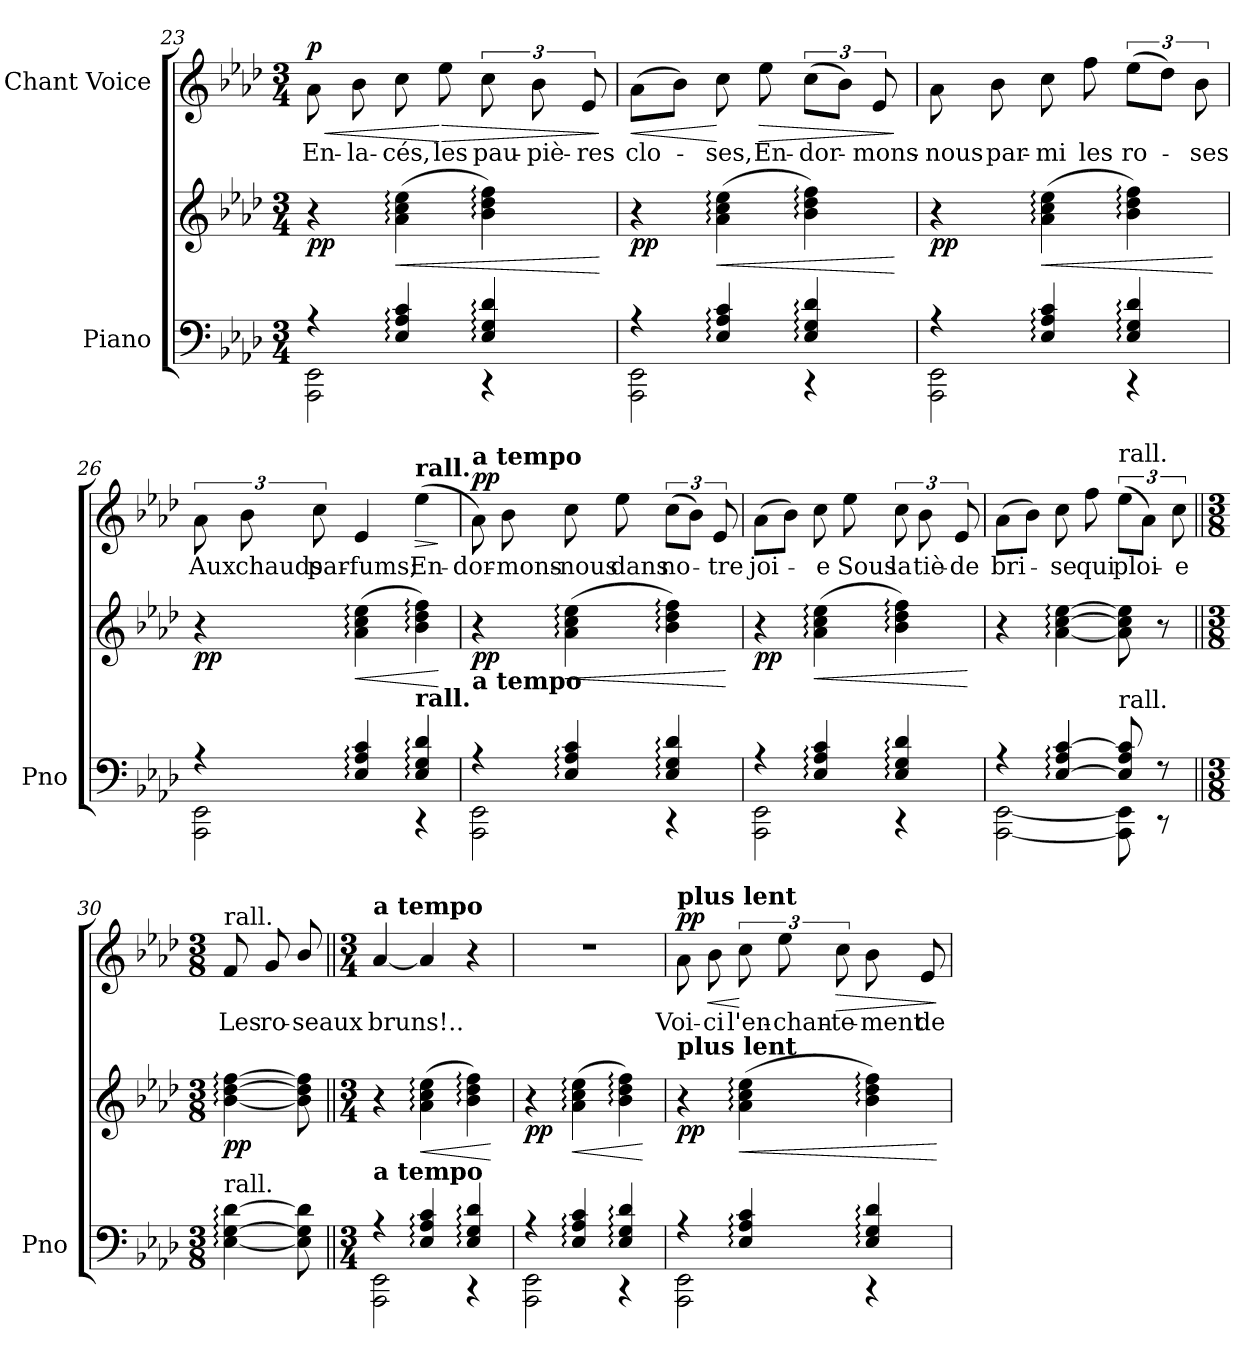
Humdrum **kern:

**kern	**kern	**dynam	**kern	**text	**dynam
*part2	*part2	*part2	*part1	*part1	*part1
*staff3	*staff2	*staff2/3	*staff1	*staff1	*staff1
*I"Piano	*	*	*I"Chant Voice	*	*
*I'Pno	*	*	*	*	*
*clefF4	*clefG2	*	*clefG2	*	*
*k[b-e-a-d-]	*k[b-e-a-d-]	*	*k[b-e-a-d-]	*	*
*M3/4	*M3/4	*	*M3/4	*	*
=23	=23	=23	=23	=23	=23
*^	*	*	*	*	*
!	!	!	!LO:DY:b	!	!LO:LY:b	!LO:HP:b
!	!	!	!	!	!	!LO:DY:n=1:a
4r	2AAA-\ 2EE-\	4r	pp	8a-\	En-	< p
!	!	!	!	!	!LO:LY:b	!
.	.	.	.	8b-\	-la-	.
!	!	!	!LO:HP:b	!	!LO:LY:b	!
4E-/: 4A-/: 4c/:	.	(>4a-\: 4cc\: 4ee-\:	<	8cc\	-cés,	.
!	!	!	!	!	!LO:LY:b	!LO:HP:n=1:b
.	.	.	.	8ee-\	les	[ >
!	!	!	!	!	!LO:LY:b	!
4E-/: 4G/: 4d-/:	4r	4b-\: 4dd-\: 4ff\:)	.	12cc\	pau-	.
!	!	!	!	!	!LO:LY:b	!
.	.	.	.	12b-\	-piè-	.
!	!	!	!	!	!LO:LY:b	!
.	.	.	.	12e-/	-res	.
*v	*v	*	*	*	*	*
.	.	[	.	.	]
=24	=24	=24	=24	=24	=24
*^	*	*	*	*	*
!	!	!	!LO:DY:b	!	!LO:LY:b	!LO:HP:b
4r	2AAA-\ 2EE-\	4r	pp	(>8a-\L	clo-	<
.	.	.	.	8b-\J)	.	.
!	!	!	!LO:HP:b	!	!LO:LY:b	!
4E-/: 4A-/: 4c/:	.	(>4a-\: 4cc\: 4ee-\:	<	8cc\	-ses,	[
!	!	!	!	!	!LO:LY:b	!LO:HP:b
.	.	.	.	8ee-\	En-	>
!	!	!	!	!	!LO:LY:b	!
4E-/: 4G/: 4d-/:	4r	4b-\: 4dd-\: 4ff\:)	.	(>12cc\L	-dor-	.
.	.	.	.	12b-\J)	.	.
!	!	!	!	!	!LO:LY:b	!
.	.	.	.	12e-/	-mons-	.
*v	*v	*	*	*	*	*
.	.	[	.	.	]
!!LO:LB:g=z
=25	=25	=25	=25	=25	=25
*^	*	*	*	*	*
!	!	!	!LO:DY:b	!	!LO:LY:b	!
4r	2AAA-\ 2EE-\	4r	pp	8a-\	-nous	.
!	!	!	!	!	!LO:LY:b	!
.	.	.	.	8b-\	par-	.
!	!	!	!LO:HP:b	!	!LO:LY:b	!
4E-/: 4A-/: 4c/:	.	(>4a-\: 4cc\: 4ee-\:	<	8cc\	-mi	.
!	!	!	!	!	!LO:LY:b	!
.	.	.	.	8ff\	les	.
!	!	!	!	!	!LO:LY:b	!
4E-/: 4G/: 4d-/:	4r	4b-\: 4dd-\: 4ff\:)	.	(>12ee-\L	ro-	.
.	.	.	.	12dd-\J)	.	.
!	!	!	!	!	!LO:LY:b	!
.	.	.	.	12b-\	-ses	.
*v	*v	*	*	*	*	*
.	.	[	.	.	.
=26	=26	=26	=26	=26	=26
*^	*	*	*	*	*
!	!	!	!LO:DY:b	!	!LO:LY:b	!
4r	2AAA-\ 2EE-\	4r	pp	12a-\	Aux	.
!	!	!	!	!	!LO:LY:b	!
.	.	.	.	12b-\	chauds	.
!	!	!	!	!	!LO:LY:b	!
.	.	.	.	12cc\	par-	.
!	!	!	!LO:HP:b	!	!LO:LY:b	!
4E-/: 4A-/: 4c/:	.	(>4a-\: 4cc\: 4ee-\:	<	4e-/	-fums;	.
*	*	*	*	*MM36	*	*
!	!	!	!	!LO:TX:a:B:t=rall.	!	!
!	!	!LO:TX:b:B:t=rall.	!	!	!	!
!	!	!	!	!	!LO:LY:b	!LO:HP:b
4E-/: 4G/: 4d-/:	4r	4b-\: 4dd-\: 4ff\:)	.	(>4ee-\	En-	>
*v	*v	*	*	*	*	*
.	.	[	.	.	]
=27	=27	=27	=27	=27	=27
*^	*	*	*	*	*
!	!	!	!	!LO:TX:a:B:t=a tempo	!	!
!	!	!LO:TX:b:B:t=a tempo	!	!	!	!
!	!	!	!LO:DY:b	!	!LO:LY:b	!LO:DY:a
4r	2AAA-\ 2EE-\	4r	pp	8a-\)	-dor-	pp
*	*	*	*	*MM44	*	*
!	!	!	!	!	!LO:LY:b	!
.	.	.	.	8b-\	-mons-	.
!	!	!	!LO:HP:b	!	!LO:LY:b	!
4E-/: 4A-/: 4c/:	.	(>4a-\: 4cc\: 4ee-\:	<	8cc\	-nous	.
!	!	!	!	!	!LO:LY:b	!
.	.	.	.	8ee-\	dans	.
!	!	!	!	!	!LO:LY:b	!
4E-/: 4G/: 4d-/:	4r	4b-\: 4dd-\: 4ff\:)	.	(>12cc\L	no-	.
.	.	.	.	12b-\J)	.	.
!	!	!	!	!	!LO:LY:b	!
.	.	.	.	12e-/	-tre	.
*v	*v	*	*	*	*	*
.	.	[	.	.	.
!!LO:PB:g=z
=28	=28	=28	=28	=28	=28
*^	*	*	*	*	*
!	!	!	!LO:DY:b	!	!LO:LY:b	!
4r	2AAA-\ 2EE-\	4r	pp	(>8a-\L	joi-	.
.	.	.	.	8b-\J)	.	.
!	!	!	!LO:HP:b	!	!LO:LY:b	!
4E-/: 4A-/: 4c/:	.	(>4a-\: 4cc\: 4ee-\:	<	8cc\	-e	.
!	!	!	!	!	!LO:LY:b	!
.	.	.	.	8ee-\	Sous	.
!	!	!	!	!	!LO:LY:b	!
4E-/: 4G/: 4d-/:	4r	4b-\: 4dd-\: 4ff\:)	.	12cc\	la	.
!	!	!	!	!	!LO:LY:b	!
.	.	.	.	12b-\	tiè-	.
!	!	!	!	!	!LO:LY:b	!
.	.	.	.	12e-/	-de	.
*v	*v	*	*	*	*	*
.	.	[	.	.	.
=29	=29	=29	=29	=29	=29
*^	*	*	*	*	*
!	!	!	!	!	!LO:LY:b	!
4r	[2AAA-\ [2EE-\	4r	.	(>8a-\L	bri-	.
.	.	.	.	8b-\J)	.	.
!	!	!	!LO:DY:b	!	!LO:LY:b	!
!	!	!	!LO:DY:n=1:b	!	!	!
[4E-/: 4A-/: [4c/:	.	[4a-\: [4cc\: [4ee-\:	other-dynamics f	8cc\	-se	.
!	!	!	!	!	!LO:LY:b	!
.	.	.	.	8ff\	qui	.
*	*	*	*	*MM40	*	*
!	!	!	!	!LO:TX:a:t=rall.	!	!
!LO:TX:a:t=rall.	!	!	!	!	!	!
!	!	!	!	!	!LO:LY:b	!
8E-/] 8A-/ 8c/]	8AAA-\] 8EE-\]	8a-\] 8cc\] 8ee-\]	.	(>12ee-\L	ploi-	.
.	.	.	.	12a-\J)	.	.
8r	8r	8r	.	.	.	.
!	!	!	!	!	!LO:LY:b	!
.	.	.	.	12cc\	-e	.
*v	*v	*	*	*	*	*
=30||	=30||	=30||	=30||	=30||	=30||
*M3/8	*M3/8	*	*M3/8	*	*
*	*	*	*MM38	*	*
!	!	!	!LO:TX:a:t=rall.	!	!
!LO:TX:a:t=rall.	!	!	!	!	!
!	!	!LO:DY:b	!	!LO:LY:b	!
[4E-\: [4G\: [4d-\:	[4b-\: [4dd-\: [4ff\:	pp	8f/	Les	.
!	!	!	!	!LO:LY:b	!
.	.	.	8g/	ro-	.
!	!	!	!	!LO:LY:b	!
8E-\] 8G\] 8d-\]	8b-\] 8dd-\] 8ff\]	.	8b-/	-seaux	.
=31||	=31||	=31||	=31||	=31||	=31||
*M3/4	*M3/4	*	*M3/4	*	*
*	*	*	*MM44	*	*
*^	*	*	*	*	*
!	!	!	!	!LO:TX:a:B:t=a tempo	!	!
!	!	!LO:TX:b:B:t=a tempo	!	!	!	!
!	!	!	!	!	!LO:LY:b	!
4r	2AAA-\ 2EE-\	4r	.	[4a-/	bruns!..	.
!	!	!	!LO:HP:b	!	!	!
4E-/: 4A-/: 4c/:	.	(>4a-\: 4cc\: 4ee-\:	<	4a-/]	.	.
4E-/: 4G/: 4d-/:	4r	4b-\: 4dd-\: 4ff\:)	.	4r	.	.
*v	*v	*	*	*	*	*
.	.	[	.	.	.
!!LO:LB:g=z
=32	=32	=32	=32	=32	=32
*^	*	*	*	*	*
!	!	!	!LO:DY:b	!	!	!
4r	2AAA-\ 2EE-\	4r	pp	2.r	.	.
!	!	!	!LO:HP:b	!	!	!
4E-/: 4A-/: 4c/:	.	(>4a-\: 4cc\: 4ee-\:	<	.	.	.
4E-/: 4G/: 4d-/:	4r	4b-\: 4dd-\: 4ff\:)	.	.	.	.
*v	*v	*	*	*	*	*
.	.	[	.	.	.
=33	=33	=33	=33	=33	=33
*	*	*	*MM40	*	*
*^	*	*	*	*	*
!	!	!	!	!LO:TX:a:B:t=plus lent	!	!
!	!	!LO:TX:a:B:t=plus lent	!	!	!	!
!	!	!	!LO:DY:b	!	!LO:LY:b	!LO:HP:b
!	!	!	!	!	!	!LO:DY:n=1:a
4r	2AAA-\ 2EE-\	4r	pp	8a-\	Voi-	< pp
!	!	!	!	!	!LO:LY:b	!
.	.	.	.	8b-\	-ci	.
!	!	!	!LO:HP:b	!	!LO:LY:b	!
4E-/: 4A-/: 4c/:	.	(>4a-\: 4cc\: 4ee-\:	<	12cc\	l'en-	[
!	!	!	!	!	!LO:LY:b	!
.	.	.	.	12ee-\	-chan-	.
!	!	!	!	!	!LO:LY:b	!LO:HP:b
.	.	.	.	12cc\	-te-	>
!	!	!	!	!	!LO:LY:b	!
4E-/: 4G/: 4d-/:	4r	4b-\: 4dd-\: 4ff\:)	.	8b-\	-ment	.
!	!	!	!	!	!LO:LY:b	!
.	.	.	.	8e-/	de	.
*v	*v	*	*	*	*	*
.	.	[	.	.	]
=	=	=	=	=	=
*-	*-	*-	*-	*-	*-
